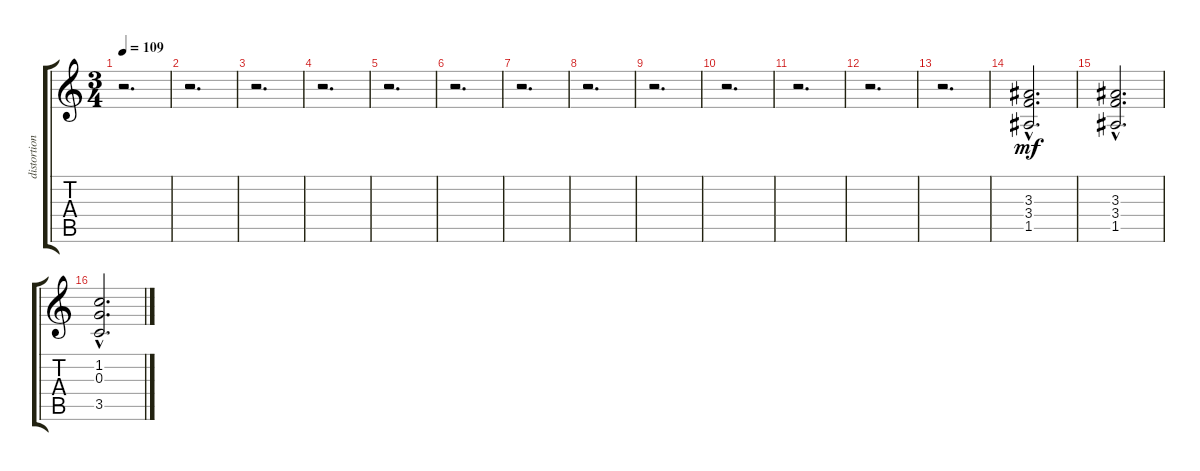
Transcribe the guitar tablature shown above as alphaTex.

\track ("distortion" "distortion") {instrument distortionguitar}
\staff {score tabs}
\tuning (E4 B3 G3 D3 A2 E2) {hide}
\ts (3 4)
\tempo 109
\clef g2
\ks c
r.2{d dy mf} |
r.2{d} |
r.2{d} |
r.2{d} |
r.2{d} |
r.2{d} |
r.2{d} |
r.2{d} |
r.2{d} |
r.2{d} |
r.2{d} |
r.2{d} |
r.2{d} |
(3.3{hac} 3.4{hac} 1.5{hac}).2{d} |
(3.3{hac} 3.4{hac} 1.5{hac}).2{d} |
(1.2{hac} 0.3{hac} 3.5{hac}).2{d}
